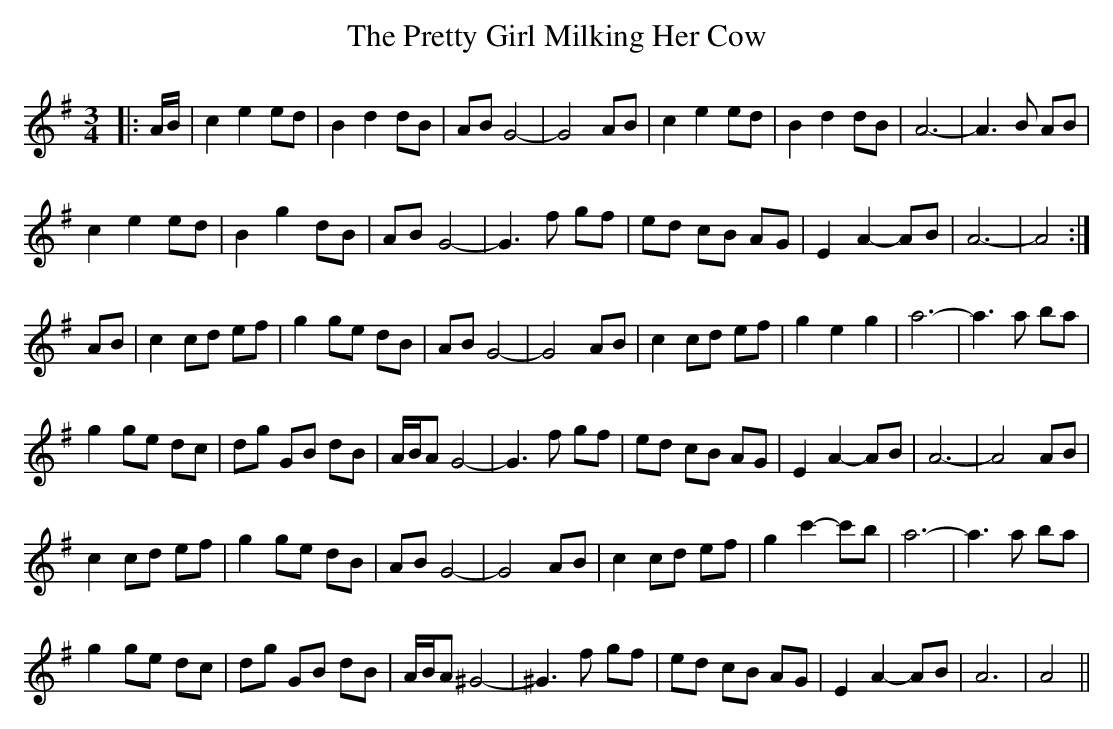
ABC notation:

X:1
T: The Pretty Girl Milking Her Cow
M: 3/4
L: 1/8
K: Ador
|:A/B/|c2 e2 ed|B2 d2 dB|AB G4-|G4 AB|c2 e2 ed|B2 d2 dB|A6-|A3 B AB|
c2 e2 ed|B2 g2 dB|AB G4-|G3 f gf|ed cB AG|E2 A2- AB|A6-|A4:|
AB|c2 cd ef|g2 ge dB|AB G4-|G4 AB|c2 cd ef|g2 e2 g2|a6-|a3 a ba|
g2 ge dc|dg GB dB|A/B/A G4-|G3 f gf|ed cB AG|E2 A2- AB|A6-|A4 AB|
c2 cd ef|g2 ge dB|AB G4-|G4 AB|c2 cd ef|g2 c'2- c'b|a6-|a3 a ba|
g2 ge dc|dg GB dB|A/B/A ^G4-|^G3 f gf|ed cB AG|E2 A2- AB|A6|A4||
